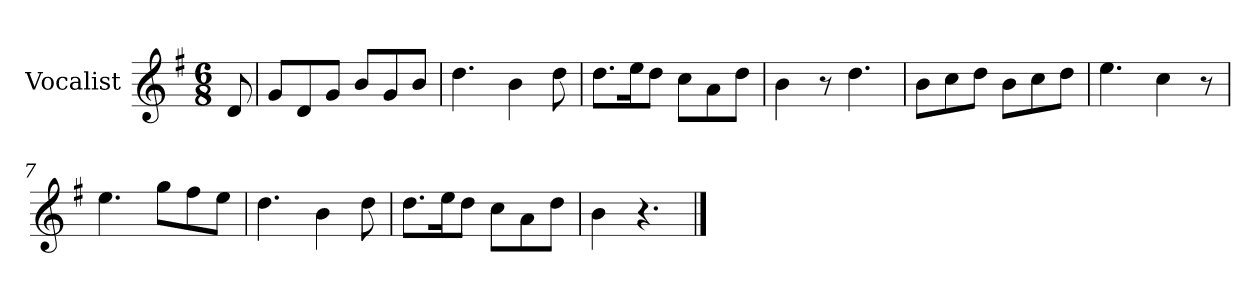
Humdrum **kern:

**kern
*part1
*staff1
*I"Vocalist
*k[f#]
*G:
*M6/8
=
8d
=1
8gL
8d
8gJ
8bL
8g
8bJ
=2
4.dd
4b
8dd
=3
8.ddL
16eeK
8ddJ
8ccL
8a
8ddJ
=4
4b
8r
4.dd
=5
8bL
8cc
8ddJ
8bL
8cc
8ddJ
=6
4.ee
4cc
8r
=7
4.ee
8ggL
8ff#
8eeJ
=8
4.dd
4b
8dd
=9
8.ddL
16eeK
8ddJ
8ccL
8a
8ddJ
=10
4b
4.r
==
*-
